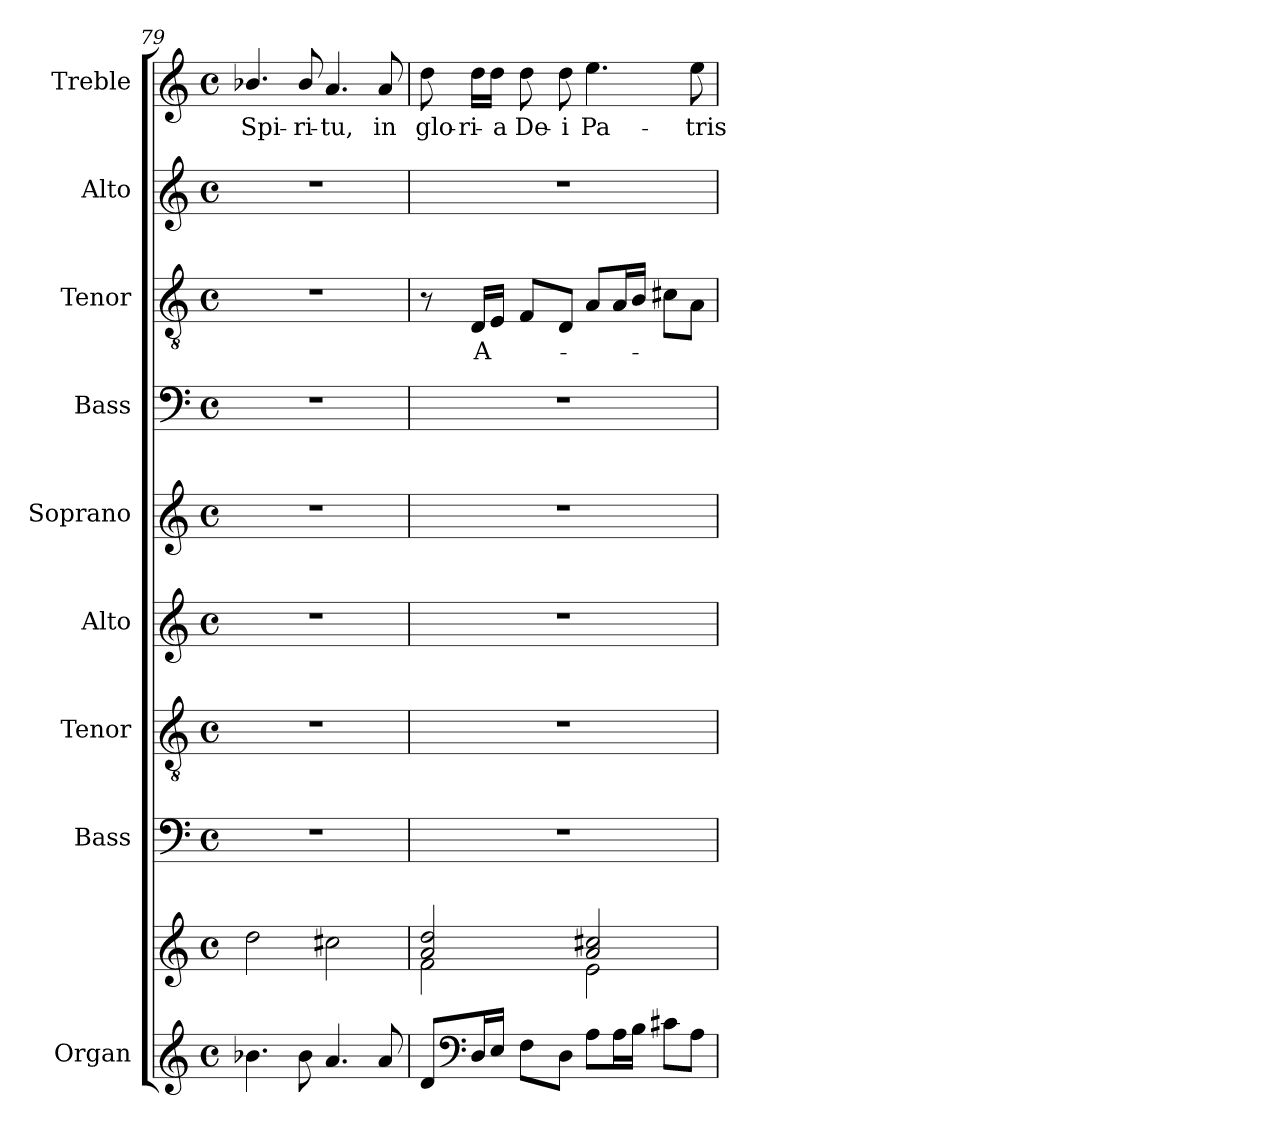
**kern	**kern	**kern	**kern	**kern	**kern	**kern	**kern	**text	**kern	**kern	**text
*part9	*part9	*part8	*part7	*part6	*part5	*part4	*part3	*part3	*part2	*part1	*part1
*staff10	*staff9	*staff8	*staff7	*staff6	*staff5	*staff4	*staff3	*staff3	*staff2	*staff1	*staff1
*I"Organ	*	*I"Bass	*I"Tenor	*I"Alto	*I"Soprano	*I"Bass	*I"Tenor	*	*I"Alto	*I"Treble	*
*I'Org.	*	*I'B.	*I'T.	*I'A.	*I'S.	*I'B.	*I'T.	*	*I'A.	*I'Tr.	*
!!LO:PB:g=z
*clefG2	*clefG2	*clefF4	*clefGv2	*clefG2	*clefG2	*clefF4	*clefGv2	*	*clefG2	*clefG2	*
*	*	*	*ITrd7c12	*	*	*	*ITrd7c12	*	*	*	*
*k[]	*k[]	*k[]	*k[]	*k[]	*k[]	*k[]	*k[]	*	*k[]	*k[]	*
*C:	*C:	*C:	*C:	*C:	*C:	*C:	*C:	*	*C:	*C:	*
*M4/4	*M4/4	*M4/4	*M4/4	*M4/4	*M4/4	*M4/4	*M4/4	*	*M4/4	*M4/4	*
*met(c)	*met(c)	*met(c)	*met(c)	*met(c)	*met(c)	*met(c)	*met(c)	*	*met(c)	*met(c)	*
=79	=79	=79	=79	=79	=79	=79	=79	=79	=79	=79	=79
!	!	!	!	!	!	!	!	!	!	!	!LO:LY:b:color=#000000
4.b-Xi\	2ddi\	1r	1r	1r	1r	1r	1r	.	1r	4.b-Xi/	Spi-
!	!	!	!	!	!	!	!	!	!	!	!LO:LY:b:color=#000000
8b-i\	.	.	.	.	.	.	.	.	.	8b-i/	-ri-
!	!	!	!	!	!	!	!	!	!	!	!LO:LY:b:color=#000000
4.ai/	2cc#Xi\	.	.	.	.	.	.	.	.	4.ai/	-tu,
!	!	!	!	!	!	!	!	!	!	!	!LO:LY:b:color=#000000
8ai/	.	.	.	.	.	.	.	.	.	8ai/	in
=80	=80	=80	=80	=80	=80	=80	=80	=80	=80	=80	=80
*	*^	*	*	*	*	*	*	*	*	*	*
!	!	!	!	!	!	!	!	!	!	!	!	!LO:LY:b:color=#000000
8di/L	2ai/ 2ddi	2fi\	1r	1r	1r	1r	1r	8r	.	1r	8ddi\	glo-
*clefF4	*	*	*	*	*	*	*	*	*	*	*	*
!	!	!	!	!	!	!	!	!	!LO:LY:b:color=#000000	!	!	!
!	!	!	!	!	!	!	!	!	!	!	!	!LO:LY:b:color=#000000
16Di/L	.	.	.	.	.	.	.	16DDi/LL	A-	.	16ddi\LL	-ri-
!	!	!	!	!	!	!	!	!	!	!	!	!LO:LY:b:color=#000000
16Ei/JJ	.	.	.	.	.	.	.	16EEi/JJ	.	.	16ddi\JJ	-a
!	!	!	!	!	!	!	!	!	!	!	!	!LO:LY:b:color=#000000
8Fi\L	.	.	.	.	.	.	.	8FFi/L	.	.	8ddi\	De-
!	!	!	!	!	!	!	!	!	!	!	!	!LO:LY:b:color=#000000
8Di\J	.	.	.	.	.	.	.	8DDi/J	.	.	8ddi\	-i
!	!	!	!	!	!	!	!	!	!	!	!	!LO:LY:b:color=#000000
8Ai\L	2ai/ 2cc#Xi	2ei\	.	.	.	.	.	8AAi/L	.	.	4.eei\	Pa-
16Ai\L	.	.	.	.	.	.	.	16AAi/L	.	.	.	.
16Bi\JJ	.	.	.	.	.	.	.	16BBi/JJ	.	.	.	.
8c#Xi\L	.	.	.	.	.	.	.	8C#Xi\L	.	.	.	.
!	!	!	!	!	!	!	!	!	!	!	!	!LO:LY:b:color=#000000
8Ai\J	.	.	.	.	.	.	.	8AAi\J	.	.	8eei\	-tris
*	*v	*v	*	*	*	*	*	*	*	*	*	*
=	=	=	=	=	=	=	=	=	=	=	=
*-	*-	*-	*-	*-	*-	*-	*-	*-	*-	*-	*-
